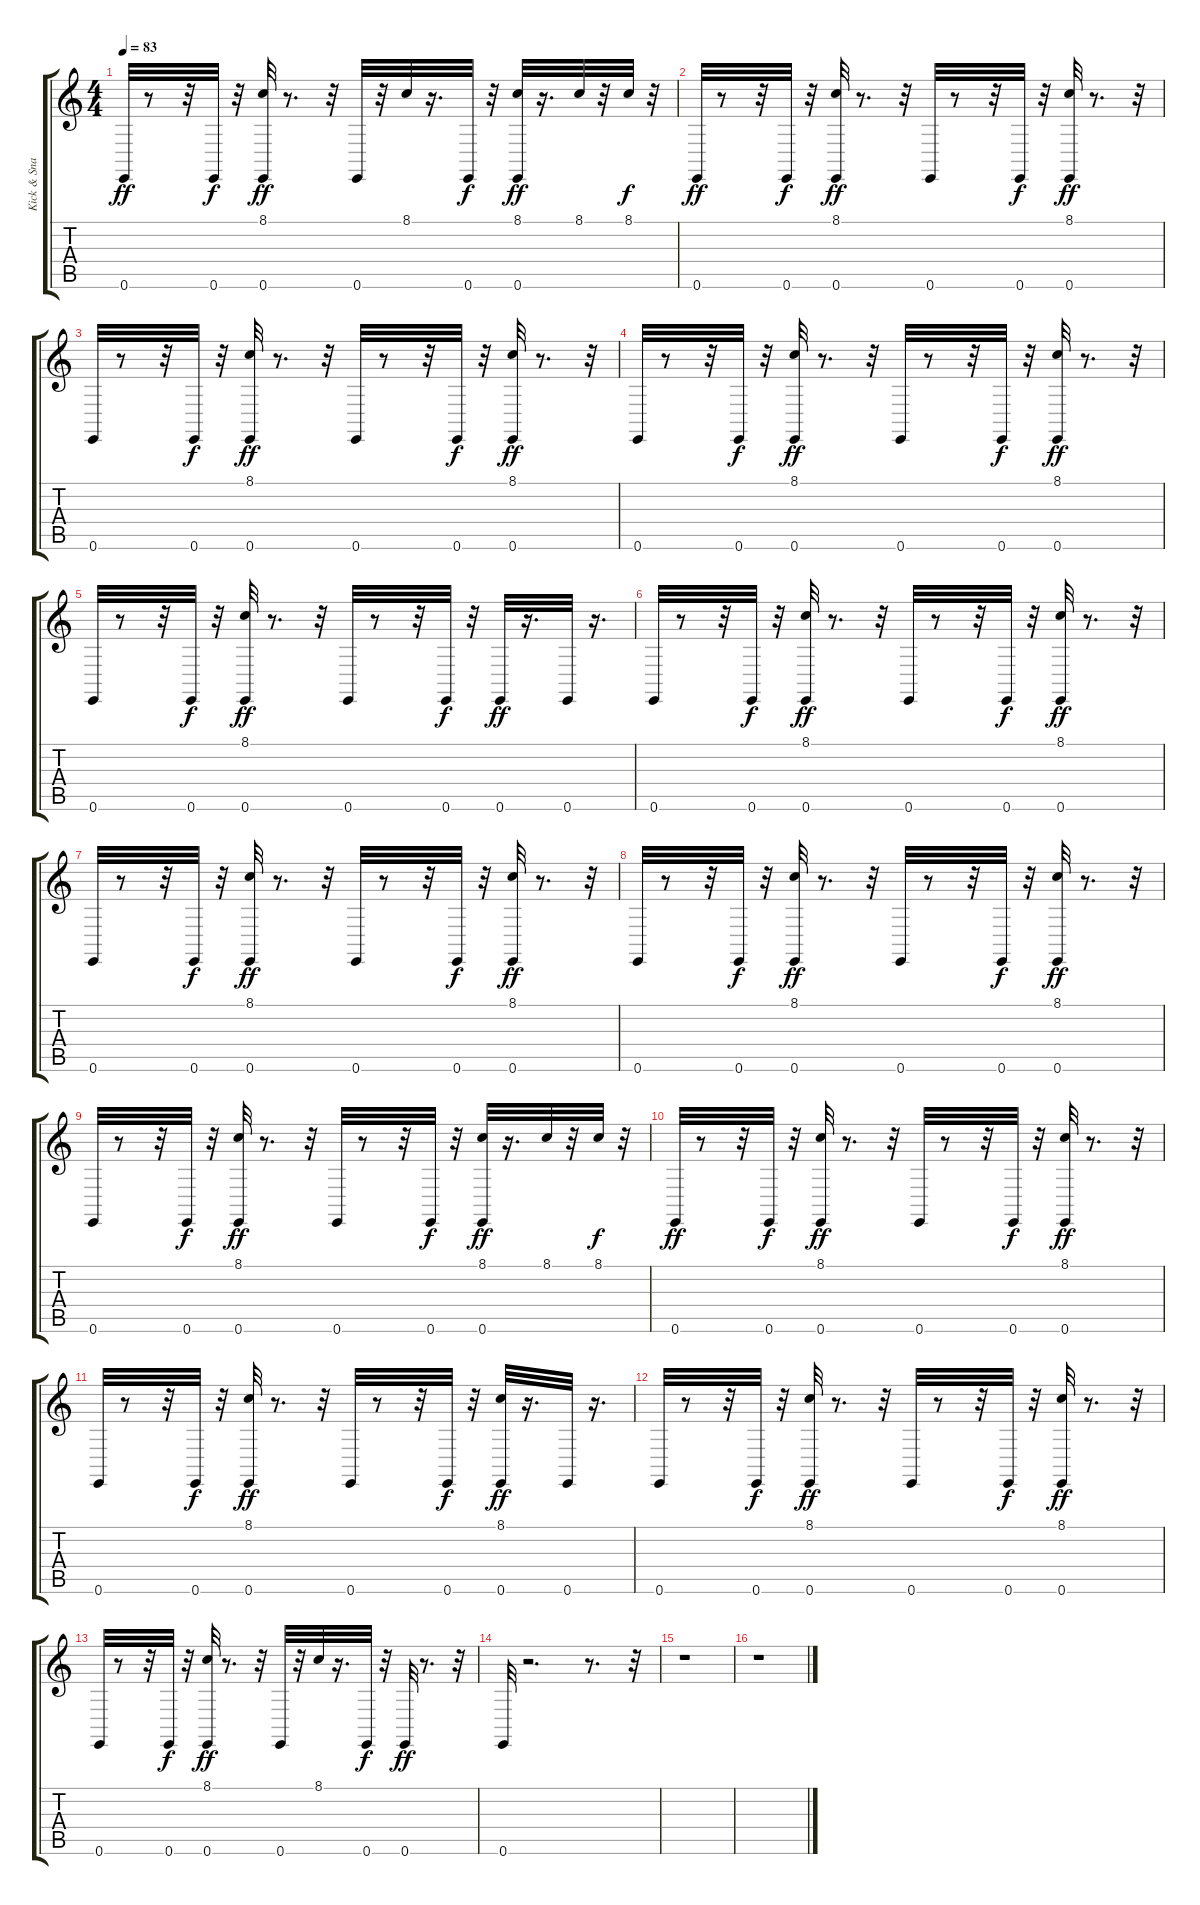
\track ("Kick & Snare" "Kick & Sna") {instrument synthstrings1}
\staff {score tabs}
\tuning (E4 B3 G3 D3 A2 E2) {hide}
\ts (4 4)
\tempo 83
\clef g2
\ks c
0.6.32{dy ff} r.8 r.32 0.6.32{dy f} r.32 (8.1 0.6).32{dy ff} r.8{d} r.32 0.6.32 r.32 8.1.32 r.16{d} 0.6.32{dy f} r.32 (8.1 0.6).32{dy ff} r.16{d} 8.1.32 r.32 8.1.32{dy f} r.32 |
0.6.32{dy ff} r.8 r.32 0.6.32{dy f} r.32 (8.1 0.6).32{dy ff} r.8{d} r.32 0.6.32 r.8 r.32 0.6.32{dy f} r.32 (8.1 0.6).32{dy ff} r.8{d} r.32 |
0.6.32 r.8 r.32 0.6.32{dy f} r.32 (8.1 0.6).32{dy ff} r.8{d} r.32 0.6.32 r.8 r.32 0.6.32{dy f} r.32 (8.1 0.6).32{dy ff} r.8{d} r.32 |
0.6.32 r.8 r.32 0.6.32{dy f} r.32 (8.1 0.6).32{dy ff} r.8{d} r.32 0.6.32 r.8 r.32 0.6.32{dy f} r.32 (8.1 0.6).32{dy ff} r.8{d} r.32 |
0.6.32 r.8 r.32 0.6.32{dy f} r.32 (8.1 0.6).32{dy ff} r.8{d} r.32 0.6.32 r.8 r.32 0.6.32{dy f} r.32 0.6.32{dy ff} r.16{d} 0.6.32 r.16{d} |
0.6.32 r.8 r.32 0.6.32{dy f} r.32 (8.1 0.6).32{dy ff} r.8{d} r.32 0.6.32 r.8 r.32 0.6.32{dy f} r.32 (8.1 0.6).32{dy ff} r.8{d} r.32 |
0.6.32 r.8 r.32 0.6.32{dy f} r.32 (8.1 0.6).32{dy ff} r.8{d} r.32 0.6.32 r.8 r.32 0.6.32{dy f} r.32 (8.1 0.6).32{dy ff} r.8{d} r.32 |
0.6.32 r.8 r.32 0.6.32{dy f} r.32 (8.1 0.6).32{dy ff} r.8{d} r.32 0.6.32 r.8 r.32 0.6.32{dy f} r.32 (8.1 0.6).32{dy ff} r.8{d} r.32 |
0.6.32 r.8 r.32 0.6.32{dy f} r.32 (8.1 0.6).32{dy ff} r.8{d} r.32 0.6.32 r.8 r.32 0.6.32{dy f} r.32 (8.1 0.6).32{dy ff} r.16{d} 8.1.32 r.32 8.1.32{dy f} r.32 |
0.6.32{dy ff} r.8 r.32 0.6.32{dy f} r.32 (8.1 0.6).32{dy ff} r.8{d} r.32 0.6.32 r.8 r.32 0.6.32{dy f} r.32 (8.1 0.6).32{dy ff} r.8{d} r.32 |
0.6.32 r.8 r.32 0.6.32{dy f} r.32 (8.1 0.6).32{dy ff} r.8{d} r.32 0.6.32 r.8 r.32 0.6.32{dy f} r.32 (8.1 0.6).32{dy ff} r.16{d} 0.6.32 r.16{d} |
0.6.32 r.8 r.32 0.6.32{dy f} r.32 (8.1 0.6).32{dy ff} r.8{d} r.32 0.6.32 r.8 r.32 0.6.32{dy f} r.32 (8.1 0.6).32{dy ff} r.8{d} r.32 |
0.6.32 r.8 r.32 0.6.32{dy f} r.32 (8.1 0.6).32{dy ff} r.8{d} r.32 0.6.32 r.32 8.1.32 r.16{d} 0.6.32{dy f} r.32 0.6.32{dy ff} r.8{d} r.32 |
0.6.32 r.2{d} r.8{d} r.32 |
r.1 |
r.1
